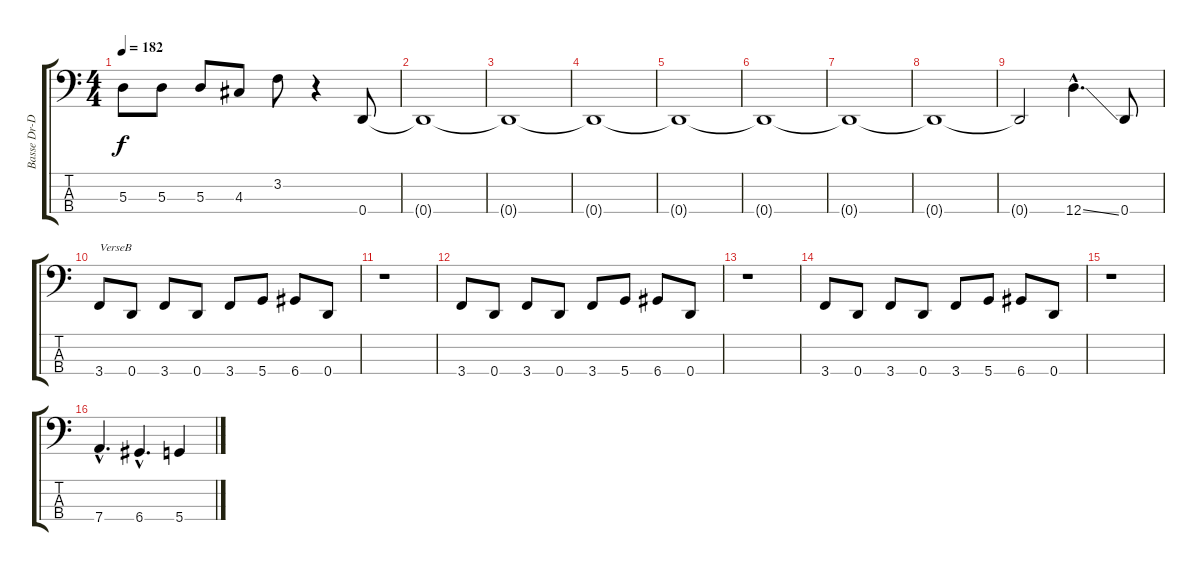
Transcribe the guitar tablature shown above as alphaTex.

\track ("Basse Dr-D" "Basse Dr-D") {instrument electricbassfinger}
\staff {score tabs}
\tuning (G2 D2 A1 D1) {hide}
\ts (4 4)
\tempo 182
\clef f4
\ks c
5.3.8{dy f} 5.3.8 5.3.8 4.3.8 3.2.8 r.4 0.4.8 |
0.4{t}.1 |
0.4{t}.1 |
0.4{t}.1 |
0.4{t}.1 |
0.4{t}.1 |
0.4{t}.1 |
0.4{t}.1 |
0.4{t}.2 12.4{ss hac}.4{d} 0.4.8 |
3.4.8{txt "VerseB"} 0.4.8 3.4.8 0.4.8 3.4.8 5.4.8 6.4.8 0.4.8 |
r.1 |
3.4.8 0.4.8 3.4.8 0.4.8 3.4.8 5.4.8 6.4.8 0.4.8 |
r.1 |
3.4.8 0.4.8 3.4.8 0.4.8 3.4.8 5.4.8 6.4.8 0.4.8 |
r.1 |
7.4{hac}.4{d} 6.4{hac}.4{d} 5.4.4
